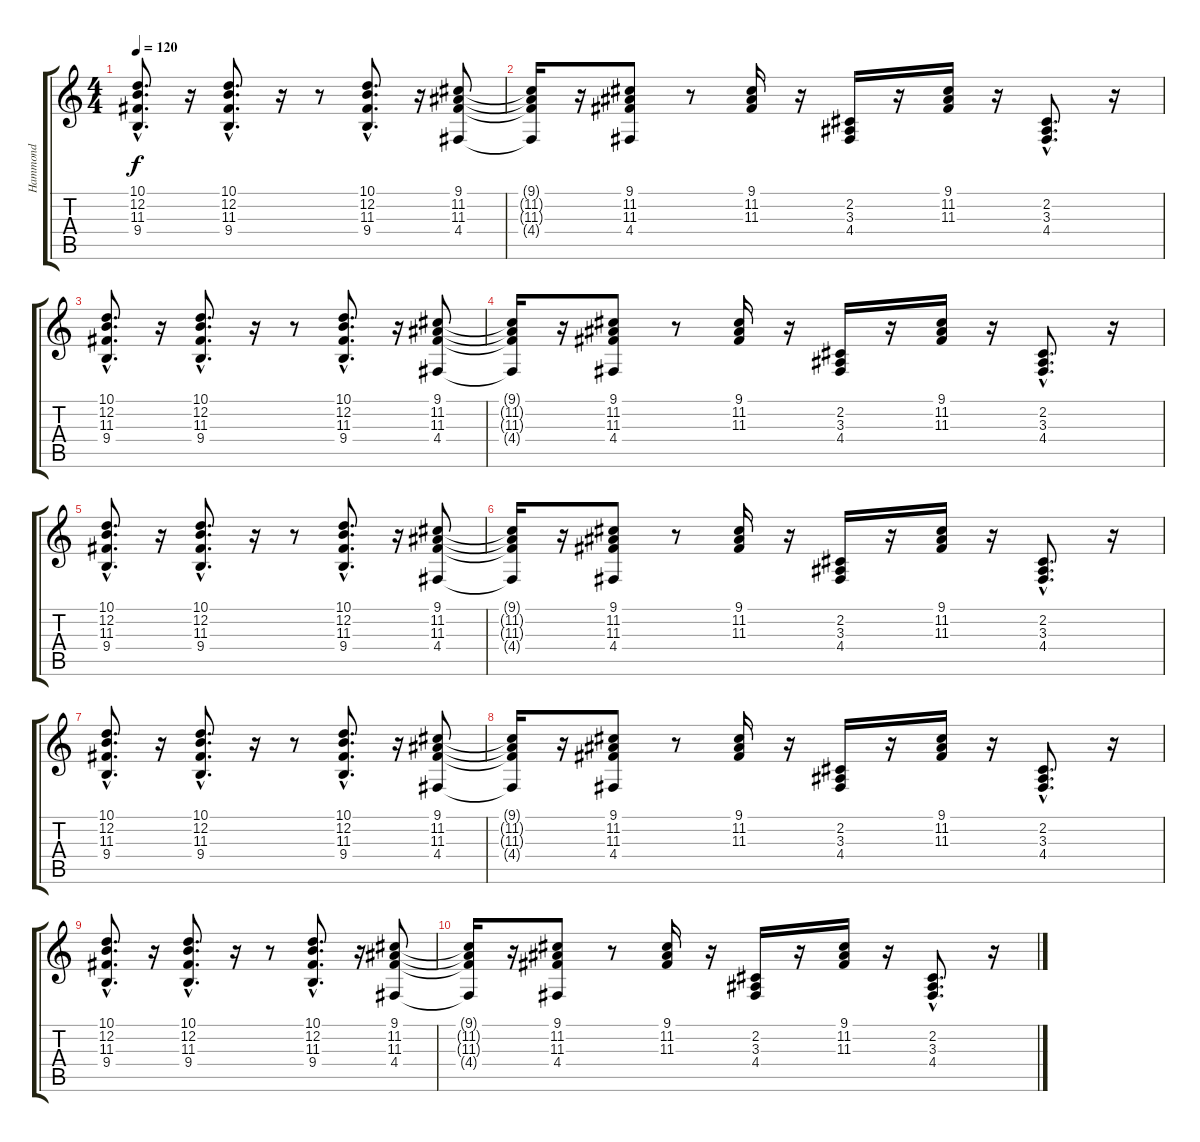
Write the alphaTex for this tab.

\track ("Hammond" "Hammond") {instrument drawbarorgan}
\staff {score tabs}
\tuning (E4 B3 G3 D3 A2 E2) {hide}
\ts (4 4)
\tempo 120
\clef g2
\ks c
(10.1{hac} 12.2{hac} 11.3{hac} 9.4{hac}).8{d dy f volume 3} r.16 (10.1{hac} 12.2{hac} 11.3{hac} 9.4{hac}).8{d} r.16 r.8 (10.1{hac} 12.2{hac} 11.3{hac} 9.4{hac}).8{d} r.16 (9.1 11.2 11.3 4.4).8 |
(9.1{t} 11.2{t} 11.3{t} 4.4{t}).16 r.16 (9.1 11.2 11.3 4.4).8 r.8 (9.1 11.2 11.3).16 r.16 (2.2 3.3 4.4).16 r.16 (9.1 11.2 11.3).16 r.16 (2.2{hac} 3.3{hac} 4.4{hac}).8{d} r.16 |
(10.1{hac} 12.2{hac} 11.3{hac} 9.4{hac}).8{d} r.16 (10.1{hac} 12.2{hac} 11.3{hac} 9.4{hac}).8{d} r.16 r.8 (10.1{hac} 12.2{hac} 11.3{hac} 9.4{hac}).8{d} r.16 (9.1 11.2 11.3 4.4).8 |
(9.1{t} 11.2{t} 11.3{t} 4.4{t}).16 r.16 (9.1 11.2 11.3 4.4).8 r.8 (9.1 11.2 11.3).16 r.16 (2.2 3.3 4.4).16 r.16 (9.1 11.2 11.3).16 r.16 (2.2{hac} 3.3{hac} 4.4{hac}).8{d} r.16 |
(10.1{hac} 12.2{hac} 11.3{hac} 9.4{hac}).8{d volume 0} r.16 (10.1{hac} 12.2{hac} 11.3{hac} 9.4{hac}).8{d} r.16 r.8 (10.1{hac} 12.2{hac} 11.3{hac} 9.4{hac}).8{d} r.16 (9.1 11.2 11.3 4.4).8 |
(9.1{t} 11.2{t} 11.3{t} 4.4{t}).16 r.16 (9.1 11.2 11.3 4.4).8 r.8 (9.1 11.2 11.3).16 r.16 (2.2 3.3 4.4).16 r.16 (9.1 11.2 11.3).16 r.16 (2.2{hac} 3.3{hac} 4.4{hac}).8{d} r.16 |
(10.1{hac} 12.2{hac} 11.3{hac} 9.4{hac}).8{d} r.16 (10.1{hac} 12.2{hac} 11.3{hac} 9.4{hac}).8{d} r.16 r.8 (10.1{hac} 12.2{hac} 11.3{hac} 9.4{hac}).8{d} r.16 (9.1 11.2 11.3 4.4).8 |
(9.1{t} 11.2{t} 11.3{t} 4.4{t}).16 r.16 (9.1 11.2 11.3 4.4).8 r.8 (9.1 11.2 11.3).16 r.16 (2.2 3.3 4.4).16 r.16 (9.1 11.2 11.3).16 r.16 (2.2{hac} 3.3{hac} 4.4{hac}).8{d} r.16 |
(10.1{hac} 12.2{hac} 11.3{hac} 9.4{hac}).8{d} r.16 (10.1{hac} 12.2{hac} 11.3{hac} 9.4{hac}).8{d} r.16 r.8 (10.1{hac} 12.2{hac} 11.3{hac} 9.4{hac}).8{d} r.16 (9.1 11.2 11.3 4.4).8 |
(9.1{t} 11.2{t} 11.3{t} 4.4{t}).16 r.16 (9.1 11.2 11.3 4.4).8 r.8 (9.1 11.2 11.3).16 r.16 (2.2 3.3 4.4).16 r.16 (9.1 11.2 11.3).16 r.16 (2.2{hac} 3.3{hac} 4.4{hac}).8{d} r.16
